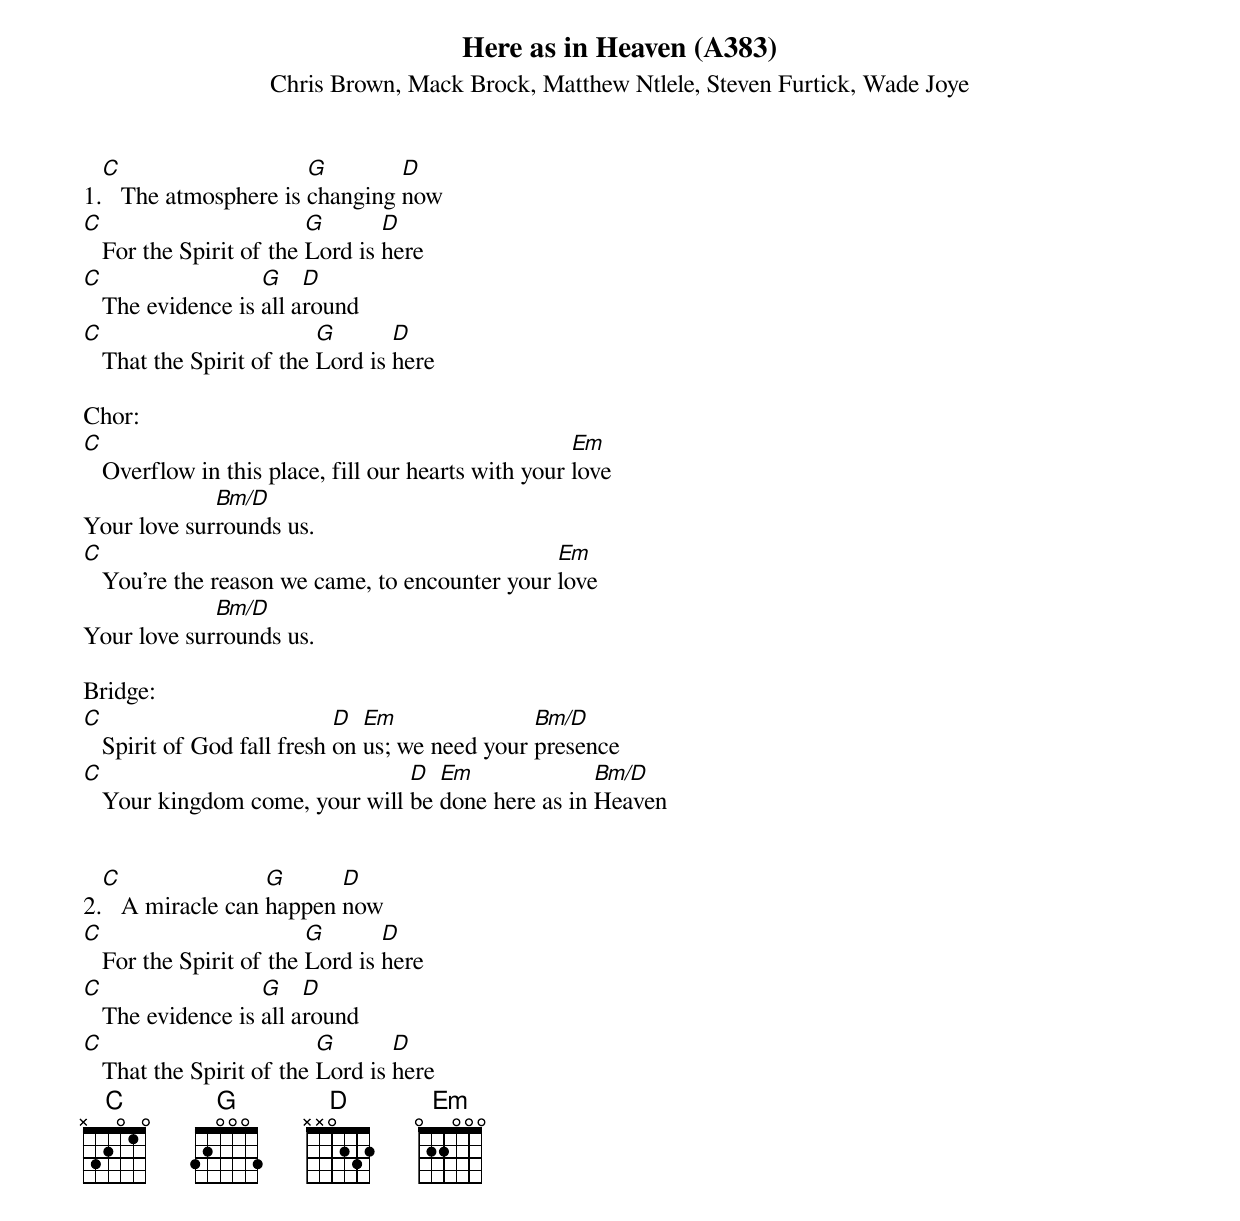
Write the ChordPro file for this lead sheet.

{title:Here as in Heaven (A383)}
{subtitle:Chris Brown, Mack Brock, Matthew Ntlele, Steven Furtick, Wade Joye}
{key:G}


1.[C]   The atmosphere is [G]changing [D]now
[C]   For the Spirit of the [G]Lord is [D]here
[C]   The evidence is [G]all a[D]round
[C]   That the Spirit of the [G]Lord is [D]here

Chor:
[C]   Overflow in this place, fill our hearts with your [Em]love
Your love sur[Bm/D]rounds us.
[C]   You're the reason we came, to encounter your [Em]love
Your love sur[Bm/D]rounds us.

Bridge:
[C]   Spirit of God fall fresh [D]on [Em]us; we need your [Bm/D]presence
[C]   Your kingdom come, your will [D]be [Em]done here as in [Bm/D]Heaven


2.[C]   A miracle can [G]happen [D]now
[C]   For the Spirit of the [G]Lord is [D]here
[C]   The evidence is [G]all a[D]round
[C]   That the Spirit of the [G]Lord is [D]here
